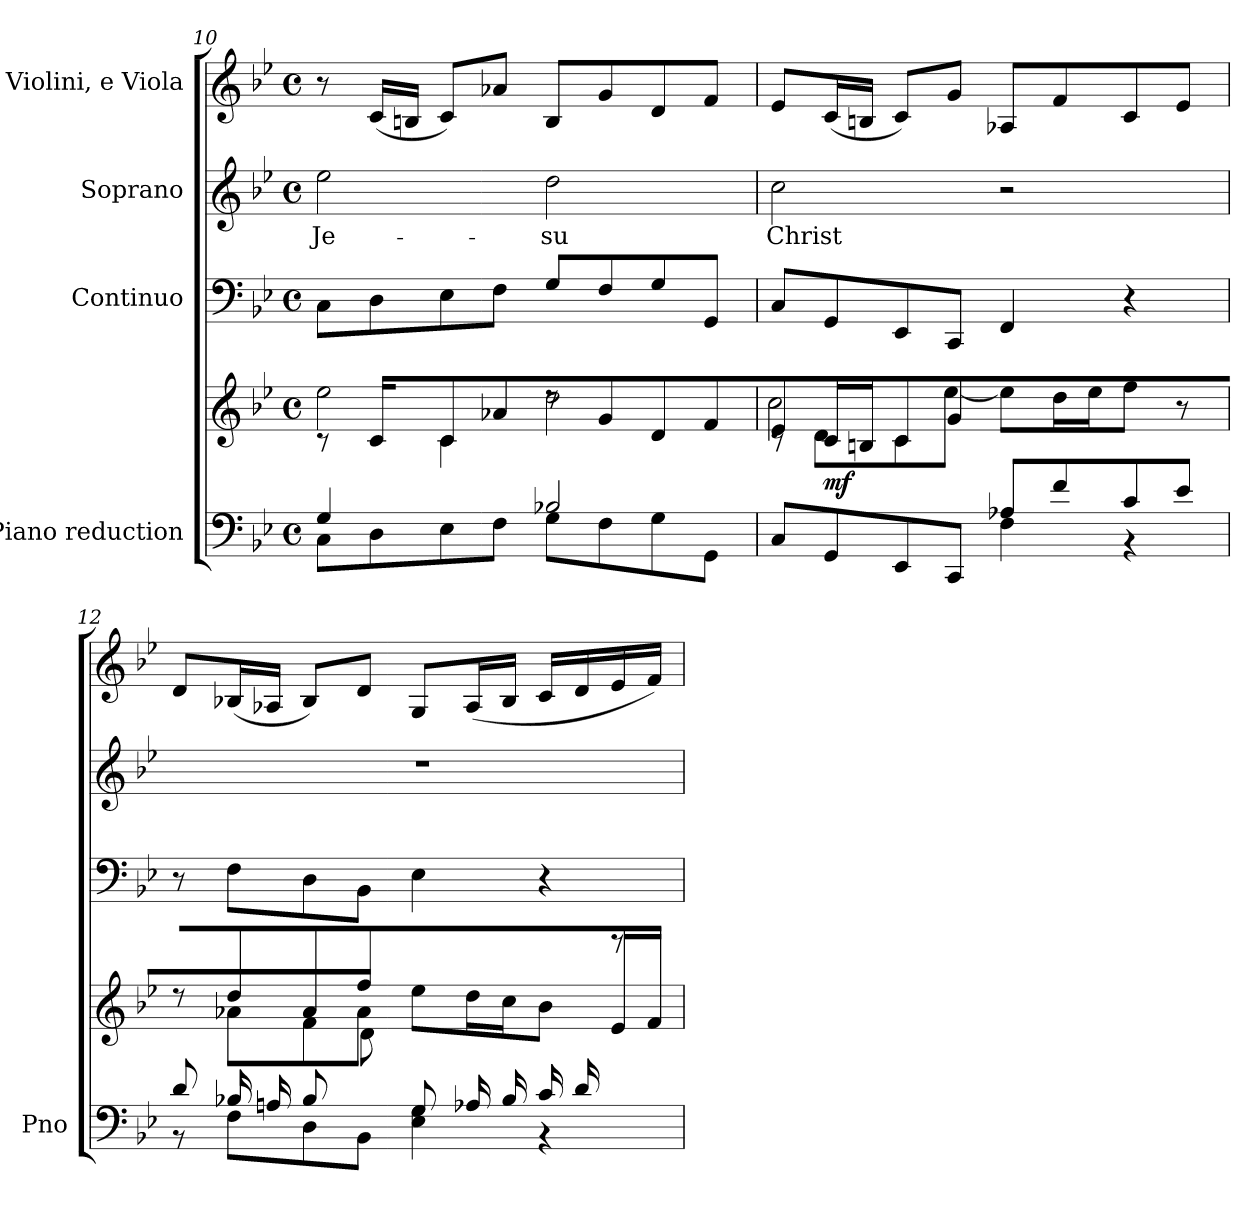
**kern	**kern	**dynam	**kern	**kern	**text	**kern
*part4	*part4	*part4	*part3	*part2	*part2	*part1
*staff5	*staff4	*staff4/5	*staff3	*staff2	*staff2	*staff1
*I"Piano reduction	*	*	*I"Continuo	*I"Soprano	*	*I"Violini, e Viola
*I'Pno	*	*	*	*	*	*
*clefF4	*clefG2	*	*clefF4	*clefG2	*	*clefG2
*k[b-e-]	*k[b-e-]	*	*k[b-e-]	*k[b-e-]	*	*k[b-e-]
*M4/4	*M4/4	*	*M4/4	*M4/4	*	*M4/4
*met(c)	*met(c)	*	*met(c)	*met(c)	*	*met(c)
=10	=10	=10	=10	=10	=10	=10
*^	*^	*	*	*	*	*
*	*^	*	*^	*	*	*	*	*
!	!	!	!	!	!	!	!	!	!LO:LY:b	!
8.ryy	4G/	8C\L	8rc	2ee-\	4ryy	.	8C\L	2ee-\	Je-	8r
.	.	8D\	16c/LL	.	.	.	8D\	.	.	(<16c/LL
16Bn/J	.	.	16ryy	.	.	.	.	.	.	16Bn/JJ
2.ryy	4ryy	8E-\	8c/	.	4c\	.	8E-\	.	.	8c/L)
.	.	8F\J	8a-X/J	.	.	.	8F\J	.	.	8a-X/J
!	!	!	!	!	!	!	!	!	!LO:LY:b	!
.	2B-/	8G\L	8rdd	2dd\	2ryy	.	8G/L	2dd\	-su	8B/L
.	.	8F\	8g/L	.	.	.	8F/	.	.	8g/
.	.	8G\	8d/	.	.	.	8G/	.	.	8d/
.	.	8GG\J	8f/J	.	.	.	8GG/J	.	.	8f/J
=11	=11	=11	=11	=11	=11	=11	=11	=11	=11	=11
!	!	!	!	!	!	!	!	!	!LO:LY:b	!
2ryy	2ryy	8C/L	8e-/L	8rc	2cc\	.	8C/L	2cc\	Christ	8e-/L
!	!	!	!	!	!	!LO:DY:b	!	!	!	!
.	.	8GG/	16c/L	8d\L	.	mf	8GG/	.	.	(<16c/L
.	.	.	16Bn/J	.	.	.	.	.	.	16Bn/JJ
.	.	8EE-/	8c/	8c\	.	.	8EE-/	.	.	8c/L)
.	.	8CC/J	8g/J	[8ee-\J	.	.	8CC/J	.	.	8g/J
8A-X/L	2ryy	4F\	2ryy	8ee-\L]	2ryy	.	4FF/	2r	.	8A-X/L
8f/	.	.	.	16dd\L	.	.	.	.	.	8f/
.	.	.	.	16ee-\J	.	.	.	.	.	.
8c/	.	4r	.	8ff\J	.	.	4r	.	.	8c/
8e-/J	.	.	.	8r	.	.	.	.	.	8e-/J
=12	=12	=12	=12	=12	=12	=12	=12	=12	=12	=12
2.ryy	8d/L	8r	8r	8ryy	4.ryy	.	8r	1r	.	8d/L
.	16B-X/L	8F\L	8dd/L	8a-X\L	.	.	8F\L	.	.	(<16B-X/L
.	16An/J	.	.	.	.	.	.	.	.	16A-X/JJ
.	8B-/	8D\	8a-/	8f\	.	.	8D\	.	.	8B-/L)
.	8ryy	8BB-\J	8ff:/J	8a-\J	8d\J	.	8BB-\J	.	.	8d/J
.	8G/L	4E-\ 4G\	4ryy	8ee-\L	2ryy	.	4E-\	.	.	8G/L
.	16A-X/L	.	.	16dd\L	.	.	.	.	.	(<16A-/L
.	16B-/JJ	.	.	16cc\J	.	.	.	.	.	16B-/JJ
16c/LL	4r	4ryy	8ryy	8b-\J	.	.	4r	.	.	16c/LL
16d/	.	.	.	.	.	.	.	.	.	16d/
8ryy	.	.	16e-/	8rggg	.	.	.	.	.	16e-/
.	.	.	16f/JJ	.	.	.	.	.	.	16f/JJ)
*v	*v	*v	*	*	*	*	*	*	*	*
*	*v	*v	*v	*	*	*	*	*
=	=	=	=	=	=	=
*-	*-	*-	*-	*-	*-	*-
